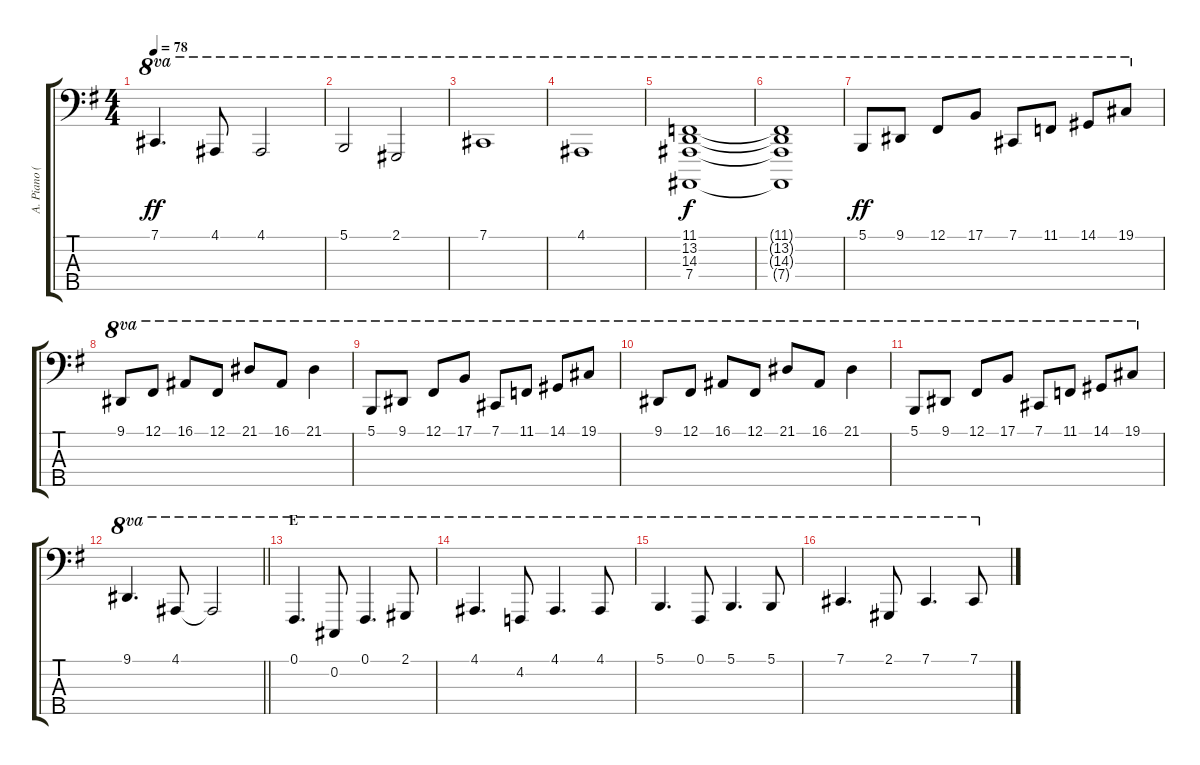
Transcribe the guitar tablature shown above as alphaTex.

\track ("A. Piano (Left Hand)" "A. Piano (") {instrument acousticgrandpiano}
\staff {score tabs}
\tuning (Gb2 Db2 Ab1 Eb1 Bb0) {hide}
\ts (4 4)
\tempo 78
\clef f4
\ks g
7.1.4{d ot 8va dy ff} 4.1.8{ot 8va} 4.1.2{ot 8va} |
5.1.2{ot 8va} 2.1.2{ot 8va} |
7.1.1{ot 8va} |
4.1.1{ot 8va} |
(11.1 13.2 14.3 7.4).1{ot 8va dy f} |
(11.1{t} 13.2{t} 14.3{t} 7.4{t}).1{ot 8va} |
5.1.8{ot 8va dy ff} 9.1.8{ot 8va} 12.1.8{ot 8va} 17.1.8{ot 8va} 7.1.8{ot 8va} 11.1.8{ot 8va} 14.1.8{ot 8va} 19.1.8{ot 8va} |
9.1.8{ot 8va} 12.1.8{ot 8va} 16.1.8{ot 8va} 12.1.8{ot 8va} 21.1.8{ot 8va} 16.1.8{ot 8va} 21.1.4{ot 8va} |
5.1.8{ot 8va} 9.1.8{ot 8va} 12.1.8{ot 8va} 17.1.8{ot 8va} 7.1.8{ot 8va} 11.1.8{ot 8va} 14.1.8{ot 8va} 19.1.8{ot 8va} |
9.1.8{ot 8va} 12.1.8{ot 8va} 16.1.8{ot 8va} 12.1.8{ot 8va} 21.1.8{ot 8va} 16.1.8{ot 8va} 21.1.4{ot 8va} |
5.1.8{ot 8va} 9.1.8{ot 8va} 12.1.8{ot 8va} 17.1.8{ot 8va} 7.1.8{ot 8va} 11.1.8{ot 8va} 14.1.8{ot 8va} 19.1.8{ot 8va} |
\barLineRight lightlight
9.1.4{d ot 8va} 4.1.8{ot 8va} 4.1{t}.2{ot 8va} |
\section ("" "E")
0.1.4{d ot 8va} 0.2.8{ot 8va} 0.1.4{d ot 8va} 2.1.8{ot 8va} |
4.1.4{d ot 8va} 4.2.8{ot 8va} 4.1.4{d ot 8va} 4.1.8{ot 8va} |
5.1.4{d ot 8va} 0.1.8{ot 8va} 5.1.4{d ot 8va} 5.1.8{ot 8va} |
7.1.4{d ot 8va} 2.1.8{ot 8va} 7.1.4{d ot 8va} 7.1.8{ot 8va}
